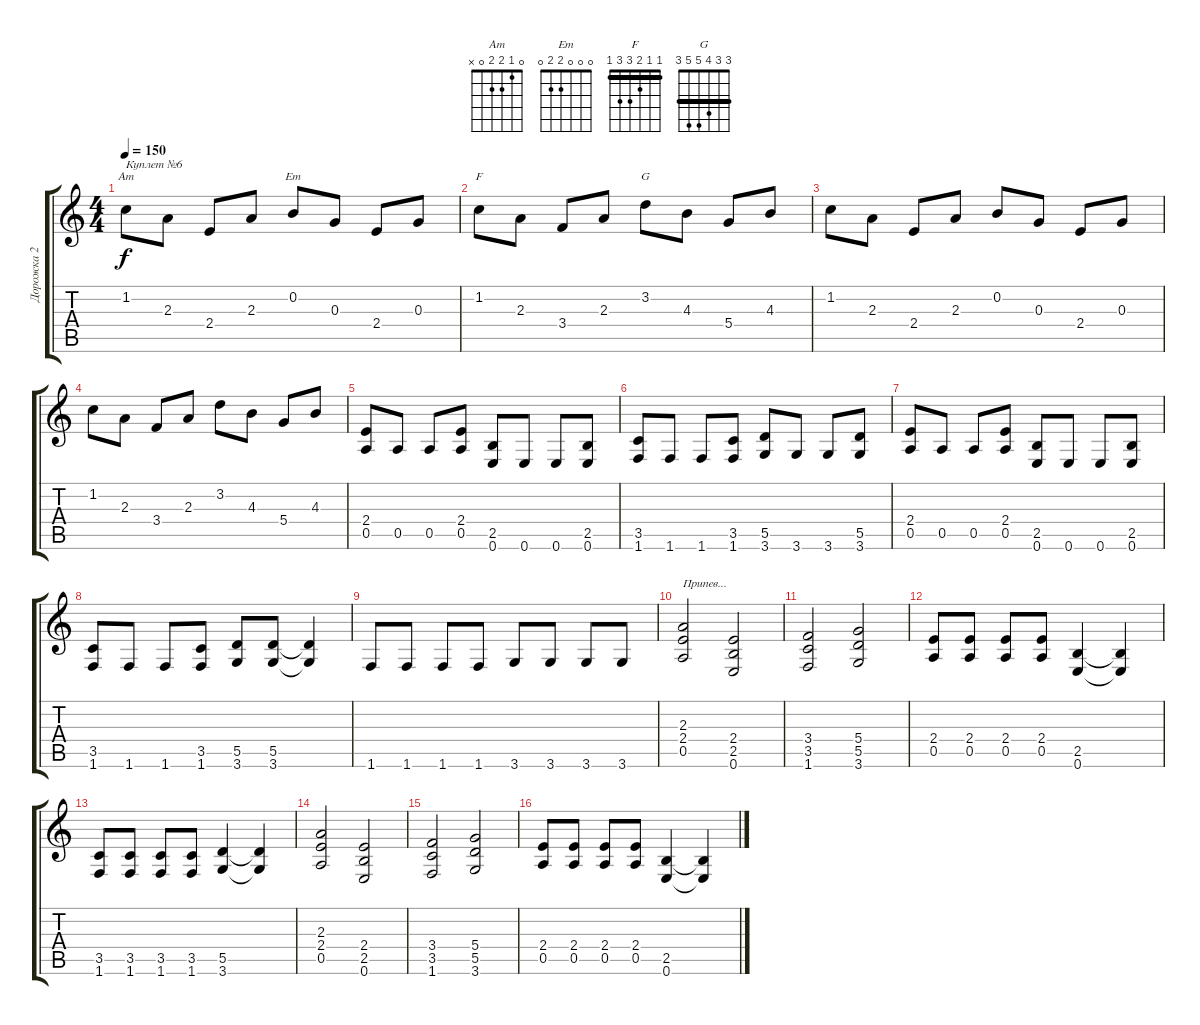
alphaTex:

\track ("Дорожка 2" "Дорожка 2") {instrument distortionguitar}
\staff {score tabs}
\tuning (E4 B3 G3 D3 A2 E2) {hide}
\chord ("Am" 0 1 2 2 0 x)
\chord ("Em" 0 0 0 2 2 0)
\chord ("F" 1 1 2 3 3 1) {barre 1}
\chord ("G" 3 3 4 5 5 3) {barre 3}
\ts (4 4)
\tempo 150
\clef g2
\ks c
1.2.8{ch "Am" txt "Куплет №6" dy f} 2.3.8 2.4.8 2.3.8 0.2.8{ch "Em"} 0.3.8 2.4.8 0.3.8 |
1.2.8{ch "F"} 2.3.8 3.4.8 2.3.8 3.2.8{ch "G"} 4.3.8 5.4.8 4.3.8 |
1.2.8 2.3.8 2.4.8 2.3.8 0.2.8 0.3.8 2.4.8 0.3.8 |
1.2.8 2.3.8 3.4.8 2.3.8 3.2.8 4.3.8 5.4.8 4.3.8 |
(2.4 0.5).8 0.5.8 0.5.8 (2.4 0.5).8 (2.5 0.6).8 0.6.8 0.6.8 (2.5 0.6).8 |
(3.5 1.6).8 1.6.8 1.6.8 (3.5 1.6).8 (5.5 3.6).8 3.6.8 3.6.8 (5.5 3.6).8 |
(2.4 0.5).8 0.5.8 0.5.8 (2.4 0.5).8 (2.5 0.6).8 0.6.8 0.6.8 (2.5 0.6).8 |
(3.5 1.6).8 1.6.8 1.6.8 (3.5 1.6).8 (5.5 3.6).8 (5.5 3.6).8 (5.5{t} 3.6{t}).4 |
1.6.8 1.6.8 1.6.8 1.6.8 3.6.8 3.6.8 3.6.8 3.6.8 |
(2.3 2.4 0.5).2{txt "Припев..."} (2.4 2.5 0.6).2 |
(3.4 3.5 1.6).2 (5.4 5.5 3.6).2 |
(2.4 0.5).8 (2.4 0.5).8 (2.4 0.5).8 (2.4 0.5).8 (2.5 0.6).4 (2.5{t} 0.6{t}).4 |
(3.5 1.6).8 (3.5 1.6).8 (3.5 1.6).8 (3.5 1.6).8 (5.5 3.6).4 (5.5{t} 3.6{t}).4 |
(2.3 2.4 0.5).2 (2.4 2.5 0.6).2 |
(3.4 3.5 1.6).2 (5.4 5.5 3.6).2 |
(2.4 0.5).8 (2.4 0.5).8 (2.4 0.5).8 (2.4 0.5).8 (2.5 0.6).4 (2.5{t} 0.6{t}).4
